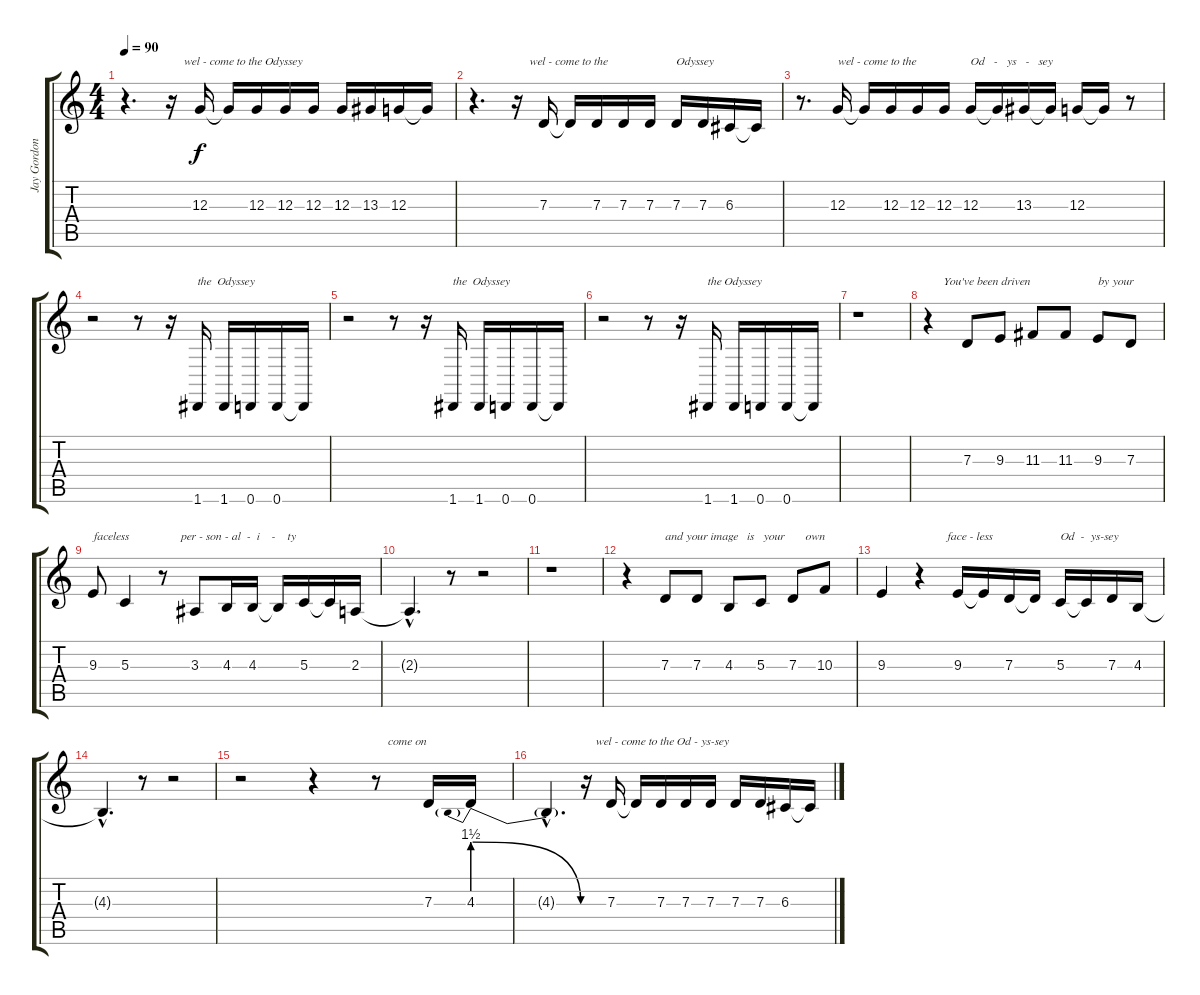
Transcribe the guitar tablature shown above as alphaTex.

\track ("Jay Gordon (Vocals)" "Jay Gordon") {instrument lead2sawtooth}
\staff {score tabs}
\tuning (E4 B3 G3 D3 A2 D2) {hide}
\ts (4 4)
\tempo 90
\clef g2
\ks c
r.4{d dy f} r.16{txt "    wel - come to the Odyssey"} 12.3.16 12.3{t}.16 12.3.16 12.3.16 12.3.16 12.3.16 13.3.16 12.3.16 12.3{t}.16 |
r.4{d} r.16{txt "    wel - come to the"} 7.3.16 7.3{t}.16 7.3.16 7.3.16 7.3.16 7.3.16{txt "Odyssey"} 7.3.16 6.3.16 6.3{t}.16 |
r.8{d} 12.3.16{txt "wel - come to the"} 12.3{t}.16 12.3.16 12.3.16 12.3.16 12.3.16{txt "Od   -   ys   -   sey"} 12.3{t}.16 13.3.16 13.3{t}.16 12.3.16 12.3{t}.16 r.8 |
r.2 r.8 r.16 1.6.16{txt "the  Odyssey"} 1.6.16 0.6.16 0.6.16 0.6{t}.16 |
r.2 r.8 r.16 1.6.16{txt "the  Odyssey"} 1.6.16 0.6.16 0.6.16 0.6{t}.16 |
r.2 r.8 r.16 1.6.16{txt "the Odyssey"} 1.6.16 0.6.16 0.6.16 0.6{t}.16 |
r.1 |
r.4{txt "     You've been driven"} 7.3.8 9.3.8 11.3.8 11.3.8 9.3.8{txt "by your"} 7.3.8 |
9.3.8{txt "faceless"} 5.3.4 r.8{txt "      per - son - al  -  i    -    ty"} 3.3.8 4.3.16 4.3.16 4.3{t}.16 5.3.16 5.3{t}.16 2.3.16 |
2.3{hac t}.4{d} r.8 r.2 |
r.1 |
r.4 7.3.8{txt "and your image   is   your       own"} 7.3.8 4.3.8 5.3.8 7.3.8 10.3.8 |
9.3.4 r.4{txt "         face - less"} 9.3.16 9.3{t}.16 7.3.16 7.3{t}.16 5.3.16{txt "Od  -  ys-sey"} 5.3{t}.16 7.3.16 4.3.16 |
4.3{hac t}.4{d} r.8 r.2 |
r.2 r.4 r.8{txt "    come on"} 7.3.16 4.3{be (prebendrelease 0 6 60 0)}.16 |
4.3{hac t}.4{d} r.16{txt "   wel - come to the Od - ys-sey"} 7.3.16 7.3{t}.16 7.3.16 7.3.16 7.3.16 7.3.16 7.3.16 6.3.16 6.3{t}.16
